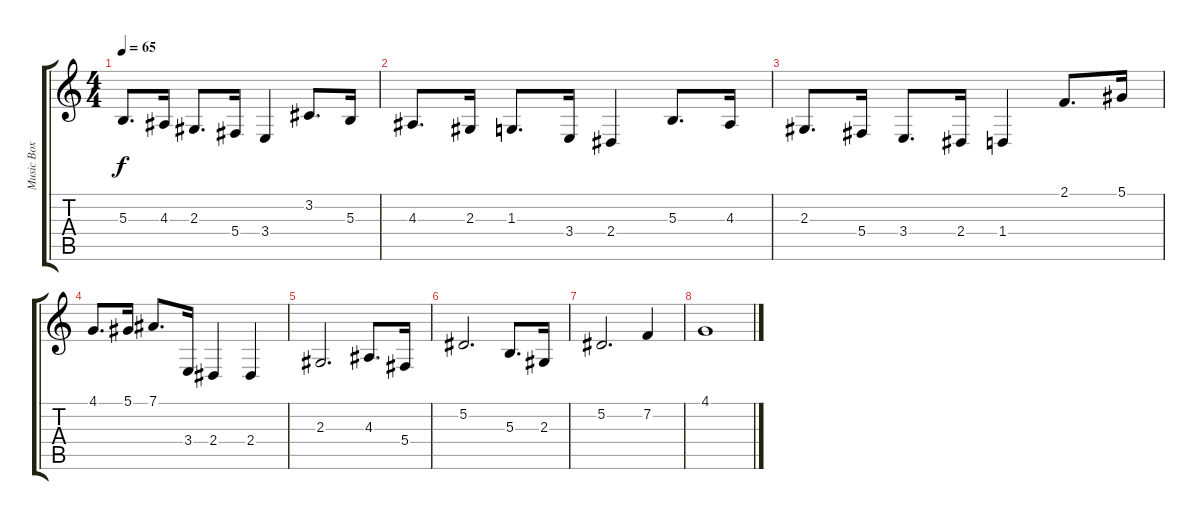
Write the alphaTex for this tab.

\track ("Music Box" "Music Box") {instrument musicbox}
\staff {score tabs}
\tuning (Eb4 Bb3 Gb3 Db3 Ab2 Eb2) {hide}
\ts (4 4)
\tempo 65
\clef g2
\ks c
5.3.8{d dy f} 4.3.16 2.3.8{d} 5.4.16 3.4.4 3.2.8{d} 5.3.16 |
4.3.8{d} 2.3.16 1.3.8{d} 3.4.16 2.4.4 5.3.8{d} 4.3.16 |
2.3.8{d} 5.4.16 3.4.8{d} 2.4.16 1.4.4 2.1.8{d} 5.1.16 |
4.1.8{d} 5.1.16 7.1.8{d} 3.4.16 2.4.4 2.4.4 |
2.3.2{d} 4.3.8{d} 5.4.16 |
5.2.2{d} 5.3.8{d} 2.3.16 |
5.2.2{d} 7.2.4 |
4.1.1
